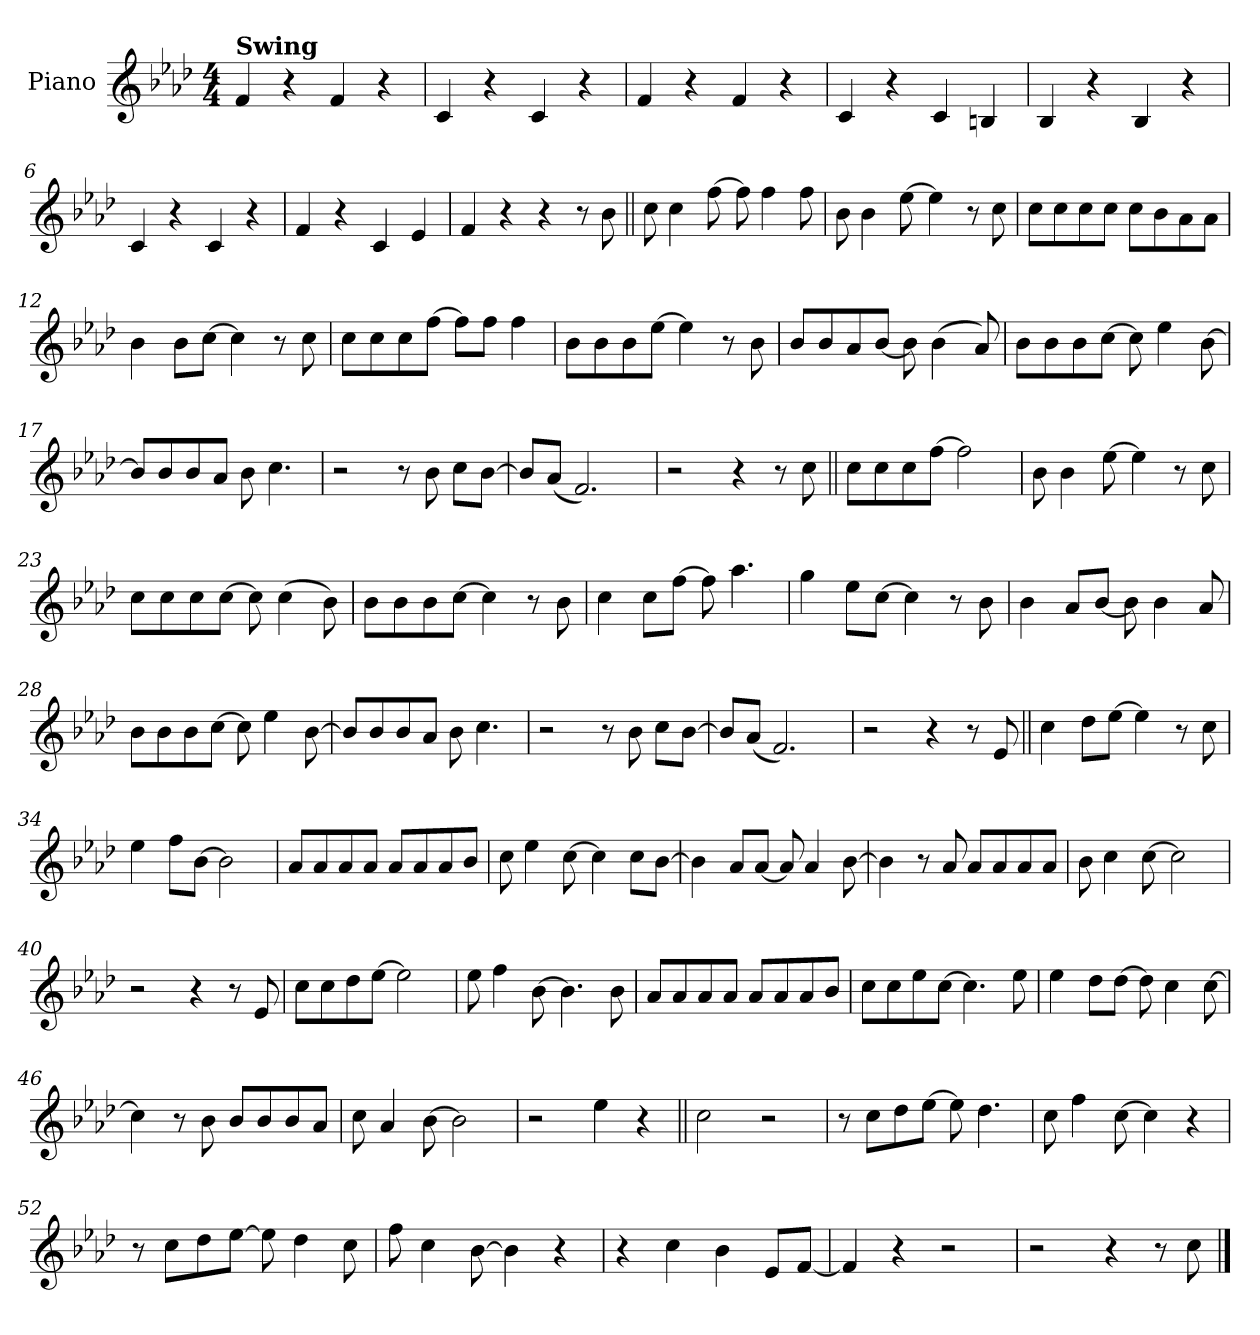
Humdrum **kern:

**kern
*part1
*staff1
*I"Piano
*I'Pno.
*clefG2
*k[b-e-a-d-]
*M4/4
*MM142
=1
!LO:TX:a:B:t=Swing
4f!
4r
4f!
4r
=2
4c!
4r
4c!
4r
=3
4f!
4r
4f!
4r
=4
4c!
4r
4c!
4Bn!
=5
4B-!
4r
4B-!
4r
=6
4c!
4r
4c!
4r
=7
4f!
4r
4c!
4e-!
=8
4f!
4r
4r
8r
8b-
=9||
8cc
4cc
[8ff
8ff]
4ff
8ff
=10
8b-
4b-
[8ee-
4ee-]
8r
8cc
=11
8ccL
8cc
8cc
8ccJ
8ccL
8b-
8a-
8a-J
=12
4b-
8b-L
[8ccJ
4cc]
8r
8cc
=13
8ccL
8cc
8cc
[8ffJ
8ffL]
8ffJ
4ff
=14
8b-L
8b-
8b-
[8ee-J
4ee-]
8r
8b-
=15
8b-L
8b-
8a-
[8b-J
8b-]
(4b-
8a-)
=16
8b-L
8b-
8b-
[8ccJ
8cc]
4ee-
[8b-
=17
8b-L]
8b-
8b-
8a-J
8b-
4.cc
=18
2r
8r
8b-
8ccL
[8b-J
=19
8b-L]
(8a-J
2.f)
=20
2r
4r
8r
8cc
=21||
8ccL
8cc
8cc
[8ffJ
2ff]
=22
8b-
4b-
[8ee-
4ee-]
8r
8cc
=23
8ccL
8cc
8cc
[8ccJ
8cc]
(4cc
8b-)
=24
8b-L
8b-
8b-
[8ccJ
4cc]
8r
8b-
=25
4cc
8ccL
[8ffJ
8ff]
4.aa-
=26
4gg
8ee-L
[8ccJ
4cc]
8r
8b-
=27
4b-
8a-L
[8b-J
8b-]
4b-
8a-
=28
8b-L
8b-
8b-
[8ccJ
8cc]
4ee-
[8b-
=29
8b-L]
8b-
8b-
8a-J
8b-
4.cc
=30
2r
8r
8b-
8ccL
[8b-J
=31
8b-L]
(8a-J
2.f)
=32
2r
4r
8r
8e-
=33||
4cc
8dd-L
[8ee-J
4ee-]
8r
8cc
=34
4ee-
8ffL
[8b-J
2b-]
=35
8a-L
8a-
8a-
8a-J
8a-L
8a-
8a-
8b-J
=36
8cc
4ee-
[8cc
4cc]
8ccL
[8b-J
=37
4b-]
8a-L
[8a-J
8a-]
4a-
[8b-
=38
4b-]
8r
8a-
8a-L
8a-
8a-
8a-J
=39
8b-
4cc
[8cc
2cc]
=40
2r
4r
8r
8e-
=41
8ccL
8cc
8dd-
[8ee-J
2ee-]
=42
8ee-
4ff
[8b-
4.b-]
8b-
=43
8a-L
8a-
8a-
8a-J
8a-L
8a-
8a-
8b-J
=44
8ccL
8cc
8ee-
[8ccJ
4.cc]
8ee-
=45
4ee-
8dd-L
[8dd-J
8dd-]
4cc
[8cc
=46
4cc]
8r
8b-
8b-L
8b-
8b-
8a-J
=47
8cc
4a-
[8b-
2b-]
=48
2r
4ee-
4r
=49||
2cc
2r
=50
8r
8ccL
8dd-
[8ee-J
8ee-]
4.dd-
=51
8cc
4ff
[8cc
4cc]
4r
=52
8r
8ccL
8dd-
[8ee-J
8ee-]
4dd-
8cc
=53
8ff
4cc
[8b-
4b-]
4r
=54
4r
4cc
4b-
8e-L
[8fJ
=55
4f]
4r
2r
=56
2r
4r
8r
8cc
==
*-
